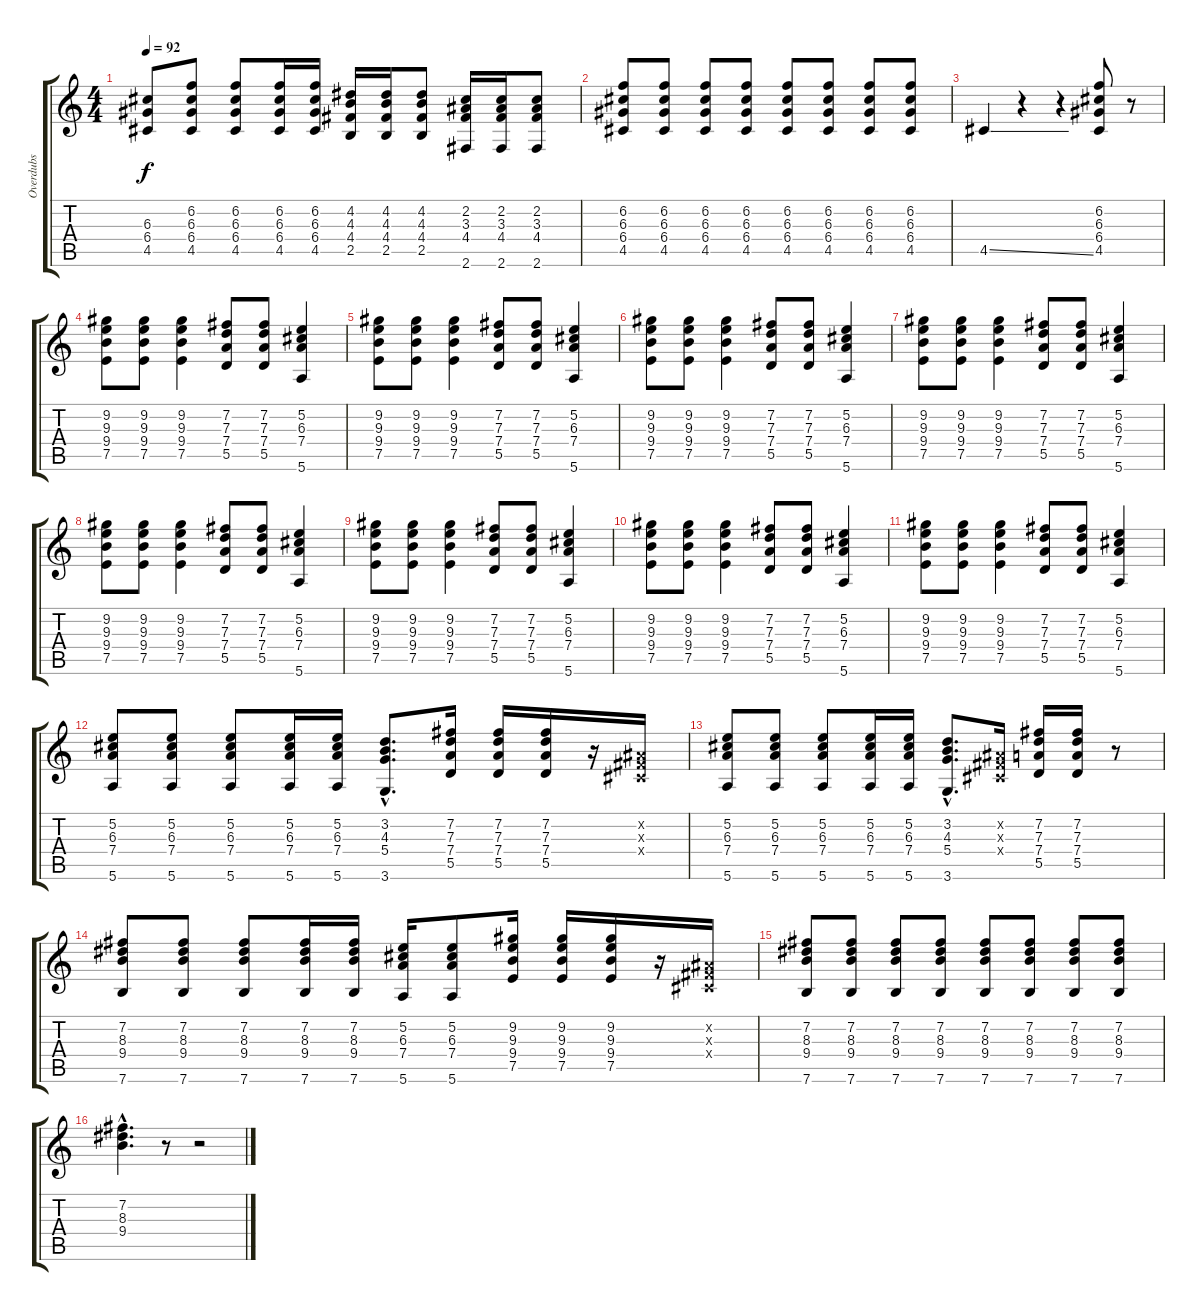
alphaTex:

\track ("Overdubs" "Overdubs") {instrument overdrivenguitar}
\staff {score tabs}
\tuning (E4 B3 G3 D3 A2 E2) {hide}
\ts (4 4)
\tempo 92
\clef g2
\ks c
(6.3 6.4 4.5).8{dy f} (6.2 6.3 6.4 4.5).8 (6.2 6.3 6.4 4.5).8 (6.2 6.3 6.4 4.5).16 (6.2 6.3 6.4 4.5).16 (4.2 4.3 4.4 2.5).16 (4.2 4.3 4.4 2.5).16 (4.2 4.3 4.4 2.5).8 (2.2 3.3 4.4 2.6).16 (2.2 3.3 4.4 2.6).16 (2.2 3.3 4.4 2.6).8 |
(6.2 6.3 6.4 4.5).8 (6.2 6.3 6.4 4.5).8 (6.2 6.3 6.4 4.5).8 (6.2 6.3 6.4 4.5).8 (6.2 6.3 6.4 4.5).8 (6.2 6.3 6.4 4.5).8 (6.2 6.3 6.4 4.5).8 (6.2 6.3 6.4 4.5).8 |
4.5{ss}.4 r.4 r.4 (6.2 6.3 6.4 4.5).8 r.8 |
(9.2 9.3 9.4 7.5).8 (9.2 9.3 9.4 7.5).8 (9.2 9.3 9.4 7.5).4 (7.2 7.3 7.4 5.5).8 (7.2 7.3 7.4 5.5).8 (5.2 6.3 7.4 5.6).4 |
(9.2 9.3 9.4 7.5).8 (9.2 9.3 9.4 7.5).8 (9.2 9.3 9.4 7.5).4 (7.2 7.3 7.4 5.5).8 (7.2 7.3 7.4 5.5).8 (5.2 6.3 7.4 5.6).4 |
(9.2 9.3 9.4 7.5).8 (9.2 9.3 9.4 7.5).8 (9.2 9.3 9.4 7.5).4 (7.2 7.3 7.4 5.5).8 (7.2 7.3 7.4 5.5).8 (5.2 6.3 7.4 5.6).4 |
(9.2 9.3 9.4 7.5).8 (9.2 9.3 9.4 7.5).8 (9.2 9.3 9.4 7.5).4 (7.2 7.3 7.4 5.5).8 (7.2 7.3 7.4 5.5).8 (5.2 6.3 7.4 5.6).4 |
(9.2 9.3 9.4 7.5).8 (9.2 9.3 9.4 7.5).8 (9.2 9.3 9.4 7.5).4 (7.2 7.3 7.4 5.5).8 (7.2 7.3 7.4 5.5).8 (5.2 6.3 7.4 5.6).4 |
(9.2 9.3 9.4 7.5).8 (9.2 9.3 9.4 7.5).8 (9.2 9.3 9.4 7.5).4 (7.2 7.3 7.4 5.5).8 (7.2 7.3 7.4 5.5).8 (5.2 6.3 7.4 5.6).4 |
(9.2 9.3 9.4 7.5).8 (9.2 9.3 9.4 7.5).8 (9.2 9.3 9.4 7.5).4 (7.2 7.3 7.4 5.5).8 (7.2 7.3 7.4 5.5).8 (5.2 6.3 7.4 5.6).4 |
(9.2 9.3 9.4 7.5).8 (9.2 9.3 9.4 7.5).8 (9.2 9.3 9.4 7.5).4 (7.2 7.3 7.4 5.5).8 (7.2 7.3 7.4 5.5).8 (5.2 6.3 7.4 5.6).4 |
(5.2 6.3 7.4 5.6).8 (5.2 6.3 7.4 5.6).8 (5.2 6.3 7.4 5.6).8 (5.2 6.3 7.4 5.6).16 (5.2 6.3 7.4 5.6).16 (3.2{hac} 4.3{hac} 5.4{hac} 3.6{hac}).8{d} (7.2 7.3 7.4 5.5).16 (7.2 7.3 7.4 5.5).16 (7.2 7.3 7.4 5.5).16 r.16 (-1.2{x} -1.3{x} -1.4{x}).16 |
(5.2 6.3 7.4 5.6).8 (5.2 6.3 7.4 5.6).8 (5.2 6.3 7.4 5.6).8 (5.2 6.3 7.4 5.6).16 (5.2 6.3 7.4 5.6).16 (3.2{hac} 4.3{hac} 5.4{hac} 3.6{hac}).8{d} (-1.2{x} -1.3{x} -1.4{x}).16 (7.2 7.3 7.4 5.5).16 (7.2 7.3 7.4 5.5).16 r.8 |
(7.2 8.3 9.4 7.6).8 (7.2 8.3 9.4 7.6).8 (7.2 8.3 9.4 7.6).8 (7.2 8.3 9.4 7.6).16 (7.2 8.3 9.4 7.6).16 (5.2 6.3 7.4 5.6).16 (5.2 6.3 7.4 5.6).8 (9.2 9.3 9.4 7.5).16 (9.2 9.3 9.4 7.5).16 (9.2 9.3 9.4 7.5).16 r.16 (-1.2{x} -1.3{x} -1.4{x}).16 |
(7.2 8.3 9.4 7.6).8 (7.2 8.3 9.4 7.6).8 (7.2 8.3 9.4 7.6).8 (7.2 8.3 9.4 7.6).8 (7.2 8.3 9.4 7.6).8 (7.2 8.3 9.4 7.6).8 (7.2 8.3 9.4 7.6).8 (7.2 8.3 9.4 7.6).8 |
(7.2{ss hac} 8.3{ss hac} 9.4{ss hac}).4{d} r.8 r.2
